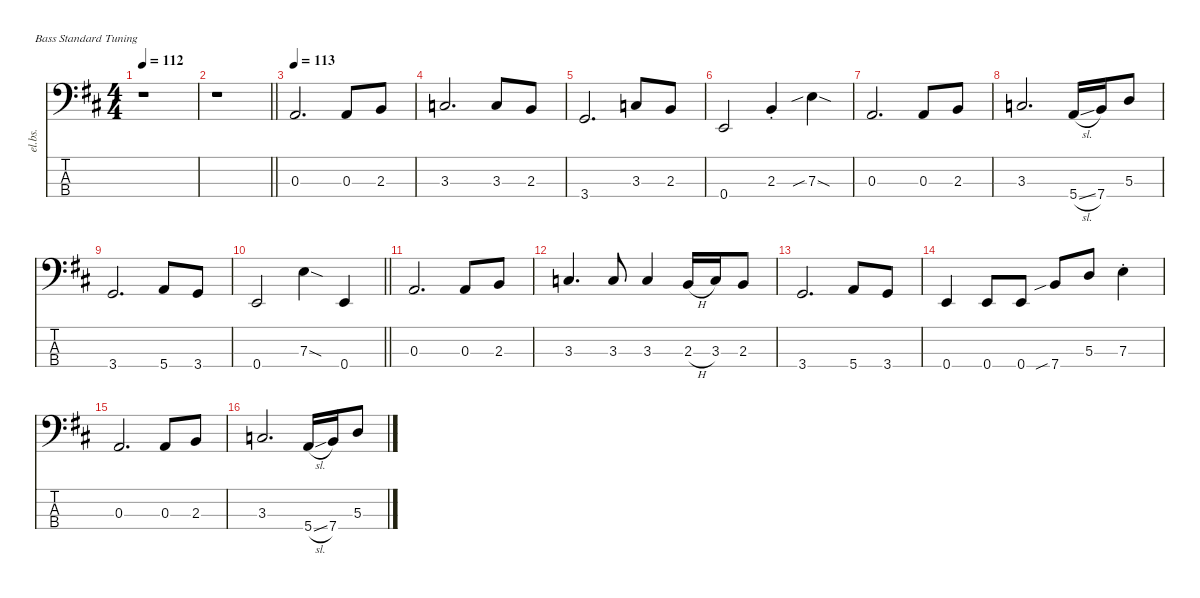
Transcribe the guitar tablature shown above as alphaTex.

\defaultSystemsLayout 4
\hideDynamics
\bracketExtendMode nobrackets
\otherSystemsTrackNameOrientation horizontal
\track ("Cliff - Bass" "el.bs.") {defaultSystemsLayout 8 instrument electricbassfinger}
\staff {score tabs}
\tuning (G2 D2 A1 E1)
\ts (4 4)
\tempo 112
\clef f4
\ks bminor
r.1{dy f beam Down} |
\barLineRight lightlight
r.1{beam Down} |
\tempo 113
0.3{acc forcenatural}.2{d beam Up} 0.3{acc forcenatural}.8{beam Up} 2.3{acc forcenatural}.8{beam Up} |
3.3{acc forcenatural}.2{d beam Up} 3.3{acc forcenatural}.8{beam Up} 2.3{acc forcenatural}.8{beam Up} |
3.4{acc forcenatural}.2{d beam Up} 3.3{acc forcenatural}.8{beam Up} 2.3{acc forcenatural}.8{beam Up} |
0.4{acc forcenatural}.2{beam Up} 2.3{st acc forcenatural}.4{beam Up} 7.3{sib sod acc forcenatural}.4{beam Down} |
0.3{acc forcenatural}.2{d beam Up} 0.3{acc forcenatural}.8{beam Up} 2.3{acc forcenatural}.8{beam Up} |
3.3{acc forcenatural}.2{d beam Up} 5.4{sl acc forcenatural}.16{beam Up} 7.4{acc forcenatural}.16{beam Up} 5.3{acc forcenatural}.8{beam Up} |
3.4{acc forcenatural}.2{d beam Up} 5.4{acc forcenatural}.8{beam Up} 3.4{acc forcenatural}.8{beam Up} |
\barLineRight lightlight
0.4{acc forcenatural}.2{beam Up} 7.3{sod acc forcenatural}.4{beam Down} 0.4{acc forcenatural}.4{beam Up} |
0.3{acc forcenatural}.2{d dy ff beam Up} 0.3{acc forcenatural}.8{beam Up} 2.3{acc forcenatural}.8{beam Up} |
3.3{acc forcenatural}.4{d beam Up} 3.3{acc forcenatural}.8{beam Up} 3.3{acc forcenatural}.4{beam Up} 2.3{h acc forcenatural}.16{dy f beam Up} 3.3{acc forcenatural}.16{dy ff beam Up} 2.3{acc forcenatural}.8{beam Up} |
3.4{acc forcenatural}.2{d beam Up} 5.4{acc forcenatural}.8{beam Up} 3.4{acc forcenatural}.8{beam Up} |
0.4{acc forcenatural}.4{beam Up} 0.4{acc forcenatural}.8{beam Up} 0.4{acc forcenatural}.8{beam Up} 7.4{sib acc forcenatural}.8{beam Up} 5.3{acc forcenatural}.8{beam Up} 7.3{st acc forcenatural}.4{beam Down} |
0.3{acc forcenatural}.2{d beam Up} 0.3{acc forcenatural}.8{beam Up} 2.3{acc forcenatural}.8{beam Up} |
3.3{acc forcenatural}.2{d beam Up} 5.4{sl acc forcenatural}.16{beam Up} 7.4{acc forcenatural}.16{beam Up} 5.3{acc forcenatural}.8{beam Up}
